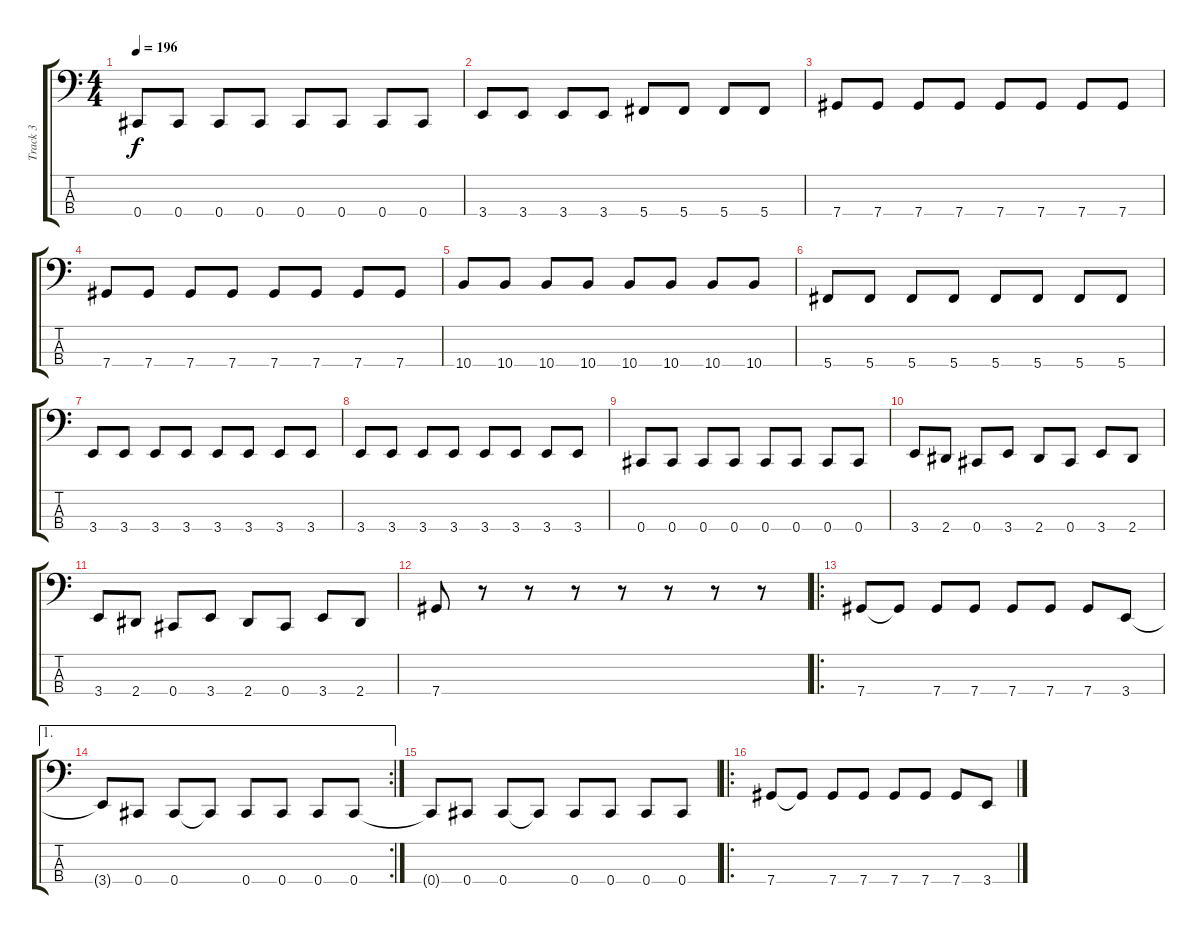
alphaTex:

\track ("Track 3" "Track 3") {instrument electricbassfinger}
\staff {score tabs}
\tuning (Gb2 Db2 Ab1 Db1) {hide}
\ts (4 4)
\tempo 196
\clef f4
\ks c
0.4.8{dy f} 0.4.8 0.4.8 0.4.8 0.4.8 0.4.8 0.4.8 0.4.8 |
3.4.8 3.4.8 3.4.8 3.4.8 5.4.8 5.4.8 5.4.8 5.4.8 |
7.4.8 7.4.8 7.4.8 7.4.8 7.4.8 7.4.8 7.4.8 7.4.8 |
7.4.8 7.4.8 7.4.8 7.4.8 7.4.8 7.4.8 7.4.8 7.4.8 |
10.4.8 10.4.8 10.4.8 10.4.8 10.4.8 10.4.8 10.4.8 10.4.8 |
5.4.8 5.4.8 5.4.8 5.4.8 5.4.8 5.4.8 5.4.8 5.4.8 |
3.4.8 3.4.8 3.4.8 3.4.8 3.4.8 3.4.8 3.4.8 3.4.8 |
3.4.8 3.4.8 3.4.8 3.4.8 3.4.8 3.4.8 3.4.8 3.4.8 |
0.4.8 0.4.8 0.4.8 0.4.8 0.4.8 0.4.8 0.4.8 0.4.8 |
3.4.8 2.4.8 0.4.8 3.4.8 2.4.8 0.4.8 3.4.8 2.4.8 |
3.4.8 2.4.8 0.4.8 3.4.8 2.4.8 0.4.8 3.4.8 2.4.8 |
7.4.8 r.8 r.8 r.8 r.8 r.8 r.8 r.8 |
\ro
7.4.8 7.4{t}.8 7.4.8 7.4.8 7.4.8 7.4.8 7.4.8 3.4.8 |
\ae 1
\rc 2
3.4{t}.8 0.4.8 0.4.8 0.4{t}.8 0.4.8 0.4.8 0.4.8 0.4.8 |
0.4{t}.8 0.4.8 0.4.8 0.4{t}.8 0.4.8 0.4.8 0.4.8 0.4.8 |
\ro
7.4.8 7.4{t}.8 7.4.8 7.4.8 7.4.8 7.4.8 7.4.8 3.4.8
